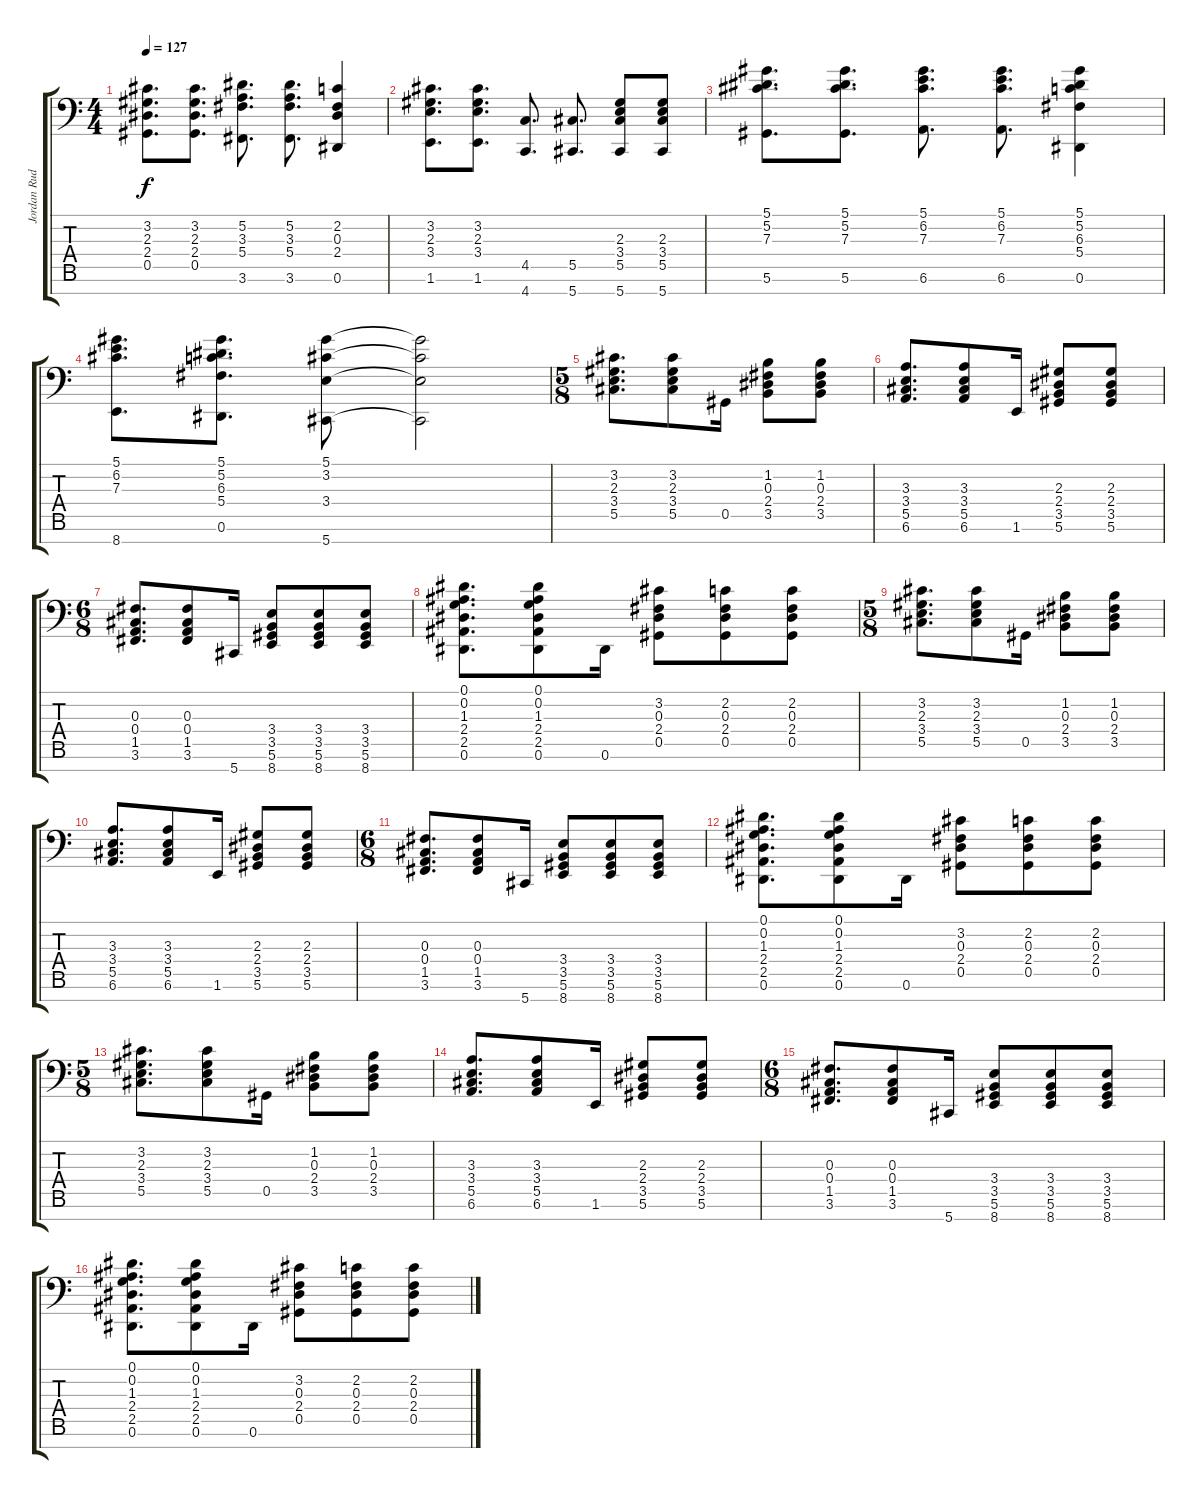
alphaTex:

\track ("Jordan Rudess Piano" "Jordan Rud") {instrument acousticgrandpiano}
\staff {score tabs}
\tuning (Eb4 Bb3 Gb3 Db3 Ab2 Eb2 Ab1) {hide}
\ts (4 4)
\tempo 127
\clef f4
\ks c
(3.2 2.3 2.4 0.5).8{d dy f} (3.2 2.3 2.4 0.5).8{d} (5.2 3.3 5.4 3.6).8{d} (5.2 3.3 5.4 3.6).8{d} (2.2 0.3 2.4 0.6).4 |
(3.2 2.3 3.4 1.6).8{d} (3.2 2.3 3.4 1.6).8{d} (4.5 4.7).8{d} (5.5 5.7).8{d} (2.3 3.4 5.5 5.7).8 (2.3 3.4 5.5 5.7).8 |
(5.1 5.2 7.3 5.6).8{d} (5.1 5.2 7.3 5.6).8{d} (5.1 6.2 7.3 6.6).8{d} (5.1 6.2 7.3 6.6).8{d} (5.1 5.2 6.3 5.4 0.6).4 |
(5.1 6.2 7.3 8.7).8{d} (5.1 5.2 6.3 5.4 0.6).8{d} (5.1 3.2 3.4 5.7).8 (5.1{t} 3.2{t} 3.4{t} 5.7{t}).2 |
\ts (5 8)
(3.2 2.3 3.4 5.5).8{d} (3.2 2.3 3.4 5.5).8 0.5.16 (1.2 0.3 2.4 3.5).8 (1.2 0.3 2.4 3.5).8 |
(3.3 3.4 5.5 6.6).8{d} (3.3 3.4 5.5 6.6).8 1.6.16 (2.3 2.4 3.5 5.6).8 (2.3 2.4 3.5 5.6).8 |
\ts (6 8)
(0.3 0.4 1.5 3.6).8{d} (0.3 0.4 1.5 3.6).8 5.7.16 (3.4 3.5 5.6 8.7).8 (3.4 3.5 5.6 8.7).8 (3.4 3.5 5.6 8.7).8 |
(0.1 0.2 1.3 2.4 2.5 0.6).8{d} (0.1 0.2 1.3 2.4 2.5 0.6).8 0.6.16 (3.2 0.3 2.4 0.5).8 (2.2 0.3 2.4 0.5).8 (2.2 0.3 2.4 0.5).8 |
\ts (5 8)
(3.2 2.3 3.4 5.5).8{d} (3.2 2.3 3.4 5.5).8 0.5.16 (1.2 0.3 2.4 3.5).8 (1.2 0.3 2.4 3.5).8 |
(3.3 3.4 5.5 6.6).8{d} (3.3 3.4 5.5 6.6).8 1.6.16 (2.3 2.4 3.5 5.6).8 (2.3 2.4 3.5 5.6).8 |
\ts (6 8)
(0.3 0.4 1.5 3.6).8{d} (0.3 0.4 1.5 3.6).8 5.7.16 (3.4 3.5 5.6 8.7).8 (3.4 3.5 5.6 8.7).8 (3.4 3.5 5.6 8.7).8 |
(0.1 0.2 1.3 2.4 2.5 0.6).8{d} (0.1 0.2 1.3 2.4 2.5 0.6).8 0.6.16 (3.2 0.3 2.4 0.5).8 (2.2 0.3 2.4 0.5).8 (2.2 0.3 2.4 0.5).8 |
\ts (5 8)
(3.2 2.3 3.4 5.5).8{d} (3.2 2.3 3.4 5.5).8 0.5.16 (1.2 0.3 2.4 3.5).8 (1.2 0.3 2.4 3.5).8 |
(3.3 3.4 5.5 6.6).8{d} (3.3 3.4 5.5 6.6).8 1.6.16 (2.3 2.4 3.5 5.6).8 (2.3 2.4 3.5 5.6).8 |
\ts (6 8)
(0.3 0.4 1.5 3.6).8{d} (0.3 0.4 1.5 3.6).8 5.7.16 (3.4 3.5 5.6 8.7).8 (3.4 3.5 5.6 8.7).8 (3.4 3.5 5.6 8.7).8 |
(0.1 0.2 1.3 2.4 2.5 0.6).8{d} (0.1 0.2 1.3 2.4 2.5 0.6).8 0.6.16 (3.2 0.3 2.4 0.5).8 (2.2 0.3 2.4 0.5).8 (2.2 0.3 2.4 0.5).8
